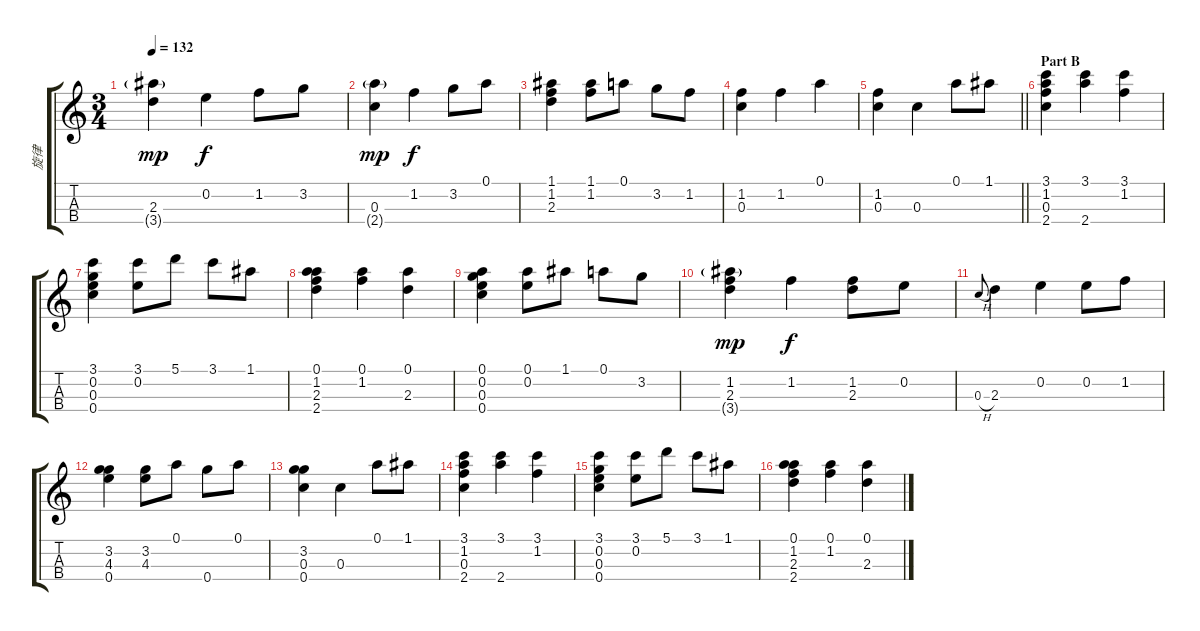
\track ("旋律" "旋律") {instrument acousticguitarnylon}
\staff {score tabs}
\tuning (A4 E4 C4 G4) {hide}
\ts (3 4)
\tempo 132
\clef g2
\ks c
(2.3 3.4{g}).4{dy mp} 0.2.4{dy f} 1.2.8 3.2.8 |
(0.3 2.4{g}).4{dy mp} 1.2.4{dy f} 3.2.8 0.1.8 |
(1.1 1.2 2.3).4 (1.1 1.2).8 0.1.8 3.2.8 1.2.8 |
(1.2 0.3).4 1.2.4 0.1.4 |
\barLineRight lightlight
(1.2 0.3).4 0.3.4 0.1.8 1.1.8 |
\section ("" "Part B")
(3.1 1.2 0.3 2.4).4 (3.1 2.4).4 (3.1 1.2).4 |
(3.1 0.2 0.3 0.4).4 (3.1 0.2).8 5.1.8 3.1.8 1.1.8 |
(0.1 1.2 2.3 2.4).4 (0.1 1.2).4 (0.1 2.3).4 |
(0.1 0.2 0.3 0.4).4 (0.1 0.2).8 1.1.8 0.1.8 3.2.8 |
(1.2 2.3 3.4{g}).4{dy mp} 1.2.4{dy f} (1.2 2.3).8 0.2.8 |
0.3{h}.8{gr onbeat} 2.3.4 0.2.4 0.2.8 1.2.8 |
(3.2 4.3 0.4).4 (3.2 4.3).8 0.1.8 0.4.8 0.1.8 |
(3.2 0.3 0.4).4 0.3.4 0.1.8 1.1.8 |
(3.1 1.2 0.3 2.4).4 (3.1 2.4).4 (3.1 1.2).4 |
(3.1 0.2 0.3 0.4).4 (3.1 0.2).8 5.1.8 3.1.8 1.1.8 |
(0.1 1.2 2.3 2.4).4 (0.1 1.2).4 (0.1 2.3).4
